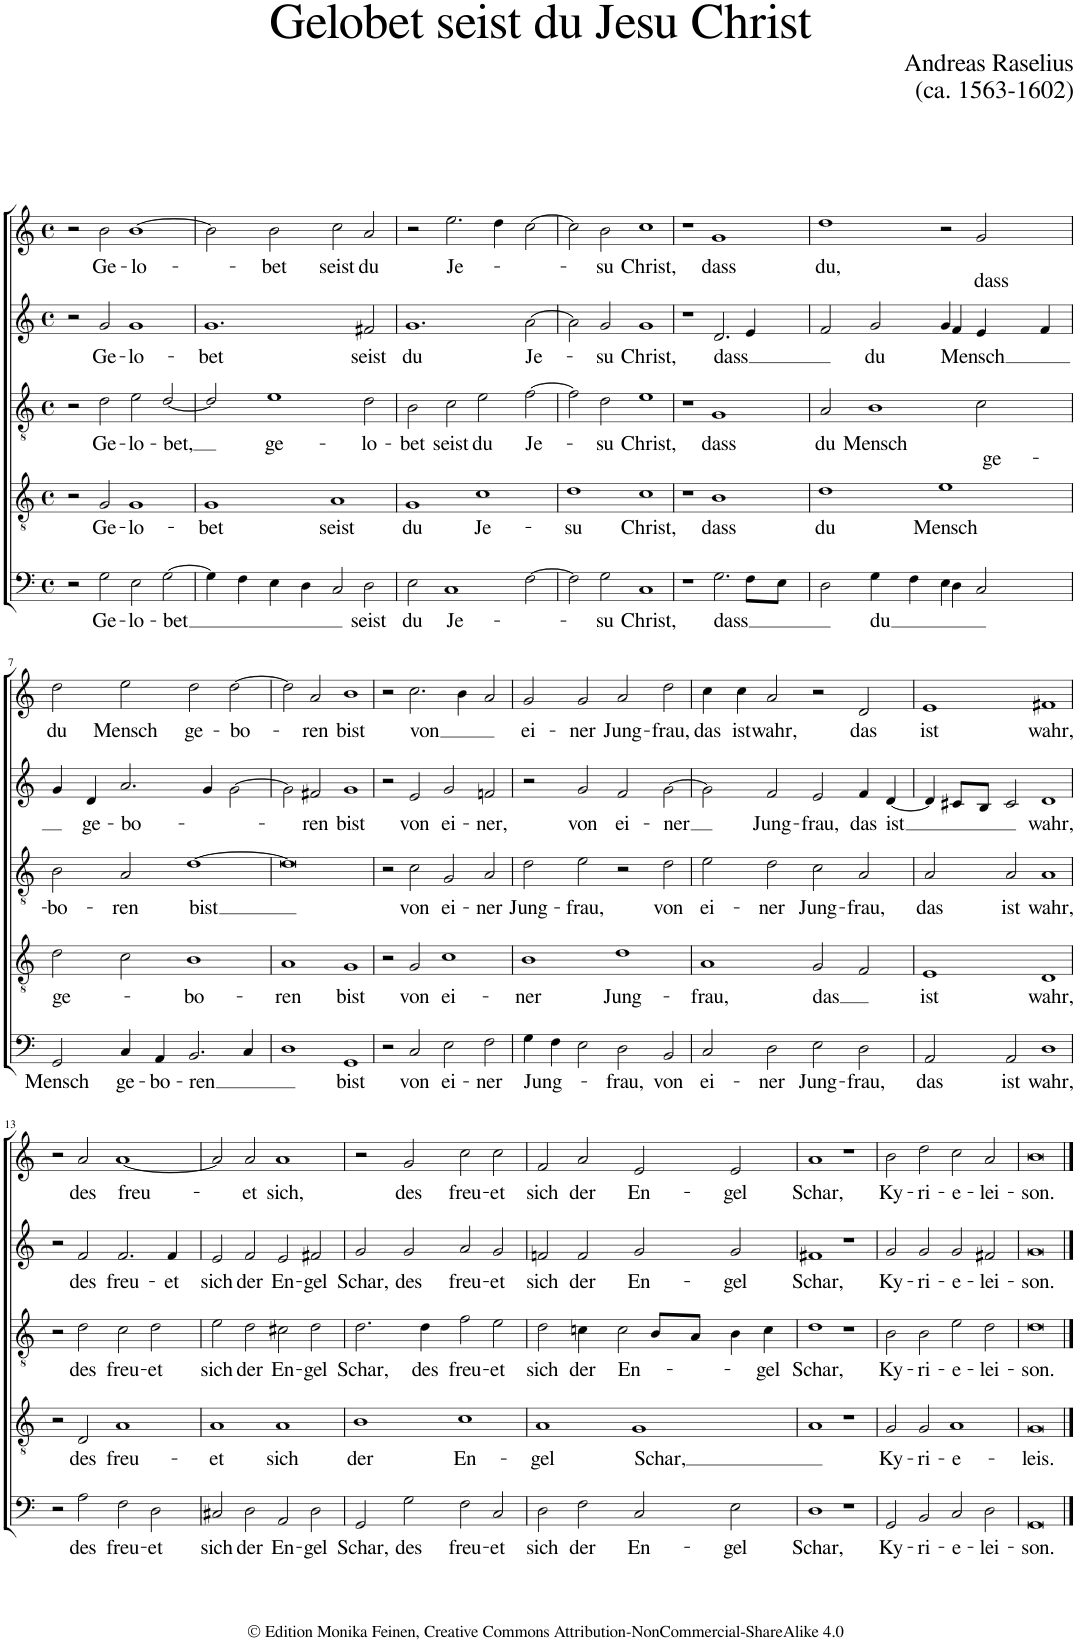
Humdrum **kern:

**kern	**text	**kern	**text	**kern	**text	**kern	**text	**kern	**text
*part5	*part5	*part4	*part4	*part3	*part3	*part2	*part2	*part1	*part1
*staff5	*staff5	*staff4	*staff4	*staff3	*staff3	*staff2	*staff2	*staff1	*staff1
*I"Bassus	*	*I"Tenor	*	*I"Altus	*	*I"Quintus	*	*I"Cantus	*
*clefF4	*	*clefGv2	*	*clefGv2	*	*clefG2	*	*clefG2	*
*k[]	*	*k[]	*	*k[]	*	*k[]	*	*k[]	*
*M4/2	*	*M4/2	*	*M4/2	*	*M4/2	*	*M4/2	*
*met(c)	*	*met(c)	*	*met(c)	*	*met(c)	*	*met(c)	*
=1	=1	=1	=1	=1	=1	=1	=1	=1	=1
2r	.	2r	.	2r	.	2r	.	2r	.
!	!LO:LY:b	!	!LO:LY:b	!	!LO:LY:b	!	!LO:LY:b	!	!LO:LY:b
2G\	Ge-	2G/	Ge-	2d\	Ge-	2g/	Ge-	2b\	Ge-
!	!LO:LY:b	!	!LO:LY:b	!	!LO:LY:b	!	!LO:LY:b	!	!LO:LY:b
2E\	-lo-	1G	-lo-	2e\	-lo-	1g	-lo-	[1b	-lo-
!	!LO:LY:b	!	!	!	!LO:LY:b	!	!	!	!
[2G\	-bet	.	.	[2d/	-bet,	.	.	.	.
=2	=2	=2	=2	=2	=2	=2	=2	=2	=2
!	!	!	!LO:LY:b	!	!	!	!LO:LY:b	!	!
4G\]	.	1G	-bet	2d/]	.	1.g	-bet	2b\]	.
4F\	.	.	.	.	.	.	.	.	.
!	!	!	!	!	!LO:LY:b	!	!	!	!LO:LY:b
4E\	.	.	.	1e	ge-	.	.	2b\	-bet
4D\	.	.	.	.	.	.	.	.	.
!	!	!	!LO:LY:b	!	!	!	!	!	!LO:LY:b
2C/	.	1A	seist	.	.	.	.	2cc\	seist
!	!LO:LY:b	!	!	!	!LO:LY:b	!	!LO:LY:b	!	!LO:LY:b
2D\	seist	.	.	2d\	-lo-	2f#X/	seist	2a/	du
=3	=3	=3	=3	=3	=3	=3	=3	=3	=3
!	!LO:LY:b	!	!LO:LY:b	!	!LO:LY:b	!	!LO:LY:b	!	!
2E\	du	1G	du	2B\	-bet	1.g	du	2r	.
!	!LO:LY:b	!	!	!	!LO:LY:b	!	!	!	!LO:LY:b
1C	Je-	.	.	2c\	seist	.	.	2.ee\	Je-
!	!	!	!LO:LY:b	!	!LO:LY:b	!	!	!	!
.	.	1c	Je-	2e\	du	.	.	.	.
.	.	.	.	.	.	.	.	4dd\	.
!	!	!	!	!	!LO:LY:b	!	!LO:LY:b	!	!
[2F\	.	.	.	[2f\	-Je-	[2a\	Je-	[2cc\	.
=4	=4	=4	=4	=4	=4	=4	=4	=4	=4
!	!	!	!LO:LY:b	!	!	!	!	!	!
2F\]	.	1d	-su	2f\]	.	2a\]	.	2cc\]	.
!	!LO:LY:b	!	!	!	!LO:LY:b	!	!LO:LY:b	!	!LO:LY:b
2G\	-su	.	.	2d\	-su	2g/	-su	2b\	-su
!	!LO:LY:b	!	!LO:LY:b	!	!LO:LY:b	!	!LO:LY:b	!	!LO:LY:b
1C	Christ,	1c	Christ,	1e	Christ,	1g	Christ,	1cc	Christ,
=5	=5	=5	=5	=5	=5	=5	=5	=5	=5
1r	.	1r	.	1r	.	1r	.	1r	.
!	!LO:LY:b	!	!LO:LY:b	!	!LO:LY:b	!	!LO:LY:b	!	!LO:LY:b
2.G\	dass	1B	dass	1G	dass	2.d/	dass	1g	dass
8F\L	.	.	.	.	.	4e/	.	.	.
8E\J	.	.	.	.	.	.	.	.	.
=6	=6	=6	=6	=6	=6	=6	=6	=6	=6
!	!	!	!LO:LY:b	!	!LO:LY:b	!	!	!	!LO:LY:b
2D\	.	1d	du	2A/	du	2f/	.	1dd	du,
!	!LO:LY:b	!	!	!	!LO:LY:b	!	!LO:LY:b	!	!
4G\	du	.	.	1B	Mensch	2g/	du	.	.
4F\	.	.	.	.	.	.	.	.	.
!	!	!	!LO:LY:b	!	!	!	!LO:LY:b	!	!
4E\	.	1e	Mensch	.	.	4g/	-Mensch	2r	.
4D\	.	.	.	.	.	4f/	.	.	.
!	!	!	!	!	!LO:LY:b	!	!	!	!LO:LY:b
2C/	.	.	.	2c\	ge-	4e/	.	2g/	dass
.	.	.	.	.	.	4f/	.	.	.
!!LO:LB:g=z
=7	=7	=7	=7	=7	=7	=7	=7	=7	=7
!	!LO:LY:b	!	!LO:LY:b	!	!LO:LY:b	!	!	!	!LO:LY:b
2GG/	Mensch	2d\	ge-	2B\	bo-	4g/	.	2dd\	du
!	!	!	!	!	!	!	!LO:LY:b	!	!
.	.	.	.	.	.	4d/	ge-	.	.
!	!LO:LY:b	!	!	!	!LO:LY:b	!	!LO:LY:b	!	!LO:LY:b
4C/	ge-	2c\	.	2A/	-ren	2.a/	-bo-	2ee\	Mensch
!	!LO:LY:b	!	!	!	!	!	!	!	!
4AA/	-bo-	.	.	.	.	.	.	.	.
!	!LO:LY:b	!	!LO:LY:b	!	!LO:LY:b	!	!	!	!LO:LY:b
2.BB/	-ren	1B	-bo-	[1d	bist	.	.	2dd\	ge-
.	.	.	.	.	.	4g/	.	.	.
!	!	!	!	!	!	!	!	!	!LO:LY:b
.	.	.	.	.	.	[2g\	.	[2dd\	-bo-
4C/	.	.	.	.	.	.	.	.	.
=8	=8	=8	=8	=8	=8	=8	=8	=8	=8
!	!	!	!LO:LY:b	!	!	!	!	!	!
1D	.	1A	-ren	0d]	.	2g\]	.	2dd\]	.
!	!	!	!	!	!	!	!LO:LY:b	!	!LO:LY:b
.	.	.	.	.	.	2f#X/	-ren	2a/	-ren
!	!LO:LY:b	!	!LO:LY:b	!	!	!	!LO:LY:b	!	!LO:LY:b
1GG	bist	1G	bist	.	.	1g	bist	1b	bist
=9	=9	=9	=9	=9	=9	=9	=9	=9	=9
2r	.	2r	.	2r	.	2r	.	2r	.
!	!LO:LY:b	!	!LO:LY:b	!	!LO:LY:b	!	!LO:LY:b	!	!LO:LY:b
2C/	von	2G/	von	2c\	von	2e/	von	2.cc\	von
!	!LO:LY:b	!	!LO:LY:b	!	!LO:LY:b	!	!LO:LY:b	!	!
2E\	ei-	1c	ei-	2G/	ei-	2g/	ei-	.	.
.	.	.	.	.	.	.	.	4b\	.
!	!LO:LY:b	!	!	!	!LO:LY:b	!	!LO:LY:b	!	!
2F\	-ner	.	.	2A/	-ner	2fn/	-ner,	2a/	.
=10	=10	=10	=10	=10	=10	=10	=10	=10	=10
!	!LO:LY:b	!	!LO:LY:b	!	!LO:LY:b	!	!	!	!LO:LY:b
4G\	Jung-	1B	-ner	2d\	Jung-	2r	.	2g/	ei-
4F\	.	.	.	.	.	.	.	.	.
!	!	!	!	!	!LO:LY:b	!	!LO:LY:b	!	!LO:LY:b
2E\	.	.	.	2e\	-frau,	2g/	von	2g/	-ner
!	!LO:LY:b	!	!LO:LY:b	!	!	!	!LO:LY:b	!	!LO:LY:b
2D\	-frau,	1d	Jung-	2r	.	2f/	ei-	2a/	Jung-
!	!LO:LY:b	!	!	!	!LO:LY:b	!	!LO:LY:b	!	!LO:LY:b
2BB/	von	.	.	2d\	von	[2g\	-ner	2dd\	-frau,
=11	=11	=11	=11	=11	=11	=11	=11	=11	=11
!	!LO:LY:b	!	!LO:LY:b	!	!LO:LY:b	!	!	!	!LO:LY:b
2C/	ei-	1A	-frau,	2e\	ei-	2g\]	.	4cc\	das
!	!	!	!	!	!	!	!	!	!LO:LY:b
.	.	.	.	.	.	.	.	4cc\	ist
!	!LO:LY:b	!	!	!	!LO:LY:b	!	!LO:LY:b	!	!LO:LY:b
2D\	-ner	.	.	2d\	-ner	2f/	Jung-	2a/	wahr,
!	!LO:LY:b	!	!LO:LY:b	!	!LO:LY:b	!	!LO:LY:b	!	!
2E\	Jung-	2G/	das	2c\	Jung-	2e/	-frau,	2r	.
!	!LO:LY:b	!	!	!	!LO:LY:b	!	!LO:LY:b	!	!LO:LY:b
2D\	-frau,	2F/	.	2A/	-frau,	4f/	das	2d/	das
!	!	!	!	!	!	!	!LO:LY:b	!	!
.	.	.	.	.	.	[4d/	ist	.	.
=12	=12	=12	=12	=12	=12	=12	=12	=12	=12
!	!LO:LY:b	!	!LO:LY:b	!	!LO:LY:b	!	!	!	!LO:LY:b
2AA/	das	1E	ist	2A/	das	4d/]	.	1e	ist
.	.	.	.	.	.	8c#X/L	.	.	.
.	.	.	.	.	.	8B/J	.	.	.
!	!LO:LY:b	!	!	!	!LO:LY:b	!	!	!	!
2AA/	ist	.	.	2A/	ist	2c#/	.	.	.
!	!LO:LY:b	!	!LO:LY:b	!	!LO:LY:b	!	!LO:LY:b	!	!LO:LY:b
1D	wahr,	1D	wahr,	1A	wahr,	1d	wahr,	1f#X	wahr,
!!LO:LB:g=z
=13	=13	=13	=13	=13	=13	=13	=13	=13	=13
2r	.	2r	.	2r	.	2r	.	2r	.
!	!LO:LY:b	!	!LO:LY:b	!	!LO:LY:b	!	!LO:LY:b	!	!LO:LY:b
2A\	des	2D/	des	2d\	des	2f/	des	2a/	des
!	!LO:LY:b	!	!LO:LY:b	!	!LO:LY:b	!	!LO:LY:b	!	!LO:LY:b
2F\	freu-	1A	freu-	2c\	freu-	2.f/	freu-	[1a	freu-
!	!LO:LY:b	!	!	!	!LO:LY:b	!	!	!	!
2D\	-et	.	.	2d\	-et	.	.	.	.
!	!	!	!	!	!	!	!LO:LY:b	!	!
.	.	.	.	.	.	4f/	-et	.	.
=14	=14	=14	=14	=14	=14	=14	=14	=14	=14
!	!LO:LY:b	!	!LO:LY:b	!	!LO:LY:b	!	!LO:LY:b	!	!
2C#X/	sich	1A	-et	2e\	sich	2e/	sich	2a/]	.
!	!LO:LY:b	!	!	!	!LO:LY:b	!	!LO:LY:b	!	!LO:LY:b
2D\	der	.	.	2d\	der	2f/	der	2a/	-et
!	!LO:LY:b	!	!LO:LY:b	!	!LO:LY:b	!	!LO:LY:b	!	!LO:LY:b
2AA/	En-	1A	sich	2c#X\	En-	2e/	En-	1a	sich,
!	!LO:LY:b	!	!	!	!LO:LY:b	!	!LO:LY:b	!	!
2D\	-gel	.	.	2d\	-gel	2f#X/	-gel	.	.
=15	=15	=15	=15	=15	=15	=15	=15	=15	=15
!	!LO:LY:b	!	!LO:LY:b	!	!LO:LY:b	!	!LO:LY:b	!	!
2GG/	Schar,	1B	der	2.d\	Schar,	2g/	Schar,	2r	.
!	!LO:LY:b	!	!	!	!	!	!LO:LY:b	!	!LO:LY:b
2G\	des	.	.	.	.	2g/	des	2g/	des
!	!	!	!	!	!LO:LY:b	!	!	!	!
.	.	.	.	4d\	des	.	.	.	.
!	!LO:LY:b	!	!LO:LY:b	!	!LO:LY:b	!	!LO:LY:b	!	!LO:LY:b
2F\	freu-	1c	En-	2f\	freu-	2a/	freu-	2cc\	freu-
!	!LO:LY:b	!	!	!	!LO:LY:b	!	!LO:LY:b	!	!LO:LY:b
2C/	-et	.	.	2e\	-et	2g/	-et	2cc\	-et
=16	=16	=16	=16	=16	=16	=16	=16	=16	=16
!	!LO:LY:b	!	!LO:LY:b	!	!LO:LY:b	!	!LO:LY:b	!	!LO:LY:b
2D\	sich	1A	-gel	2d\	sich	2fn/	sich	2f/	sich
!	!LO:LY:b	!	!	!	!LO:LY:b	!	!LO:LY:b	!	!LO:LY:b
2F\	der	.	.	4cn\	der	2f/	der	2a/	der
!	!	!	!	!	!LO:LY:b	!	!	!	!
.	.	.	.	2c\	En-	.	.	.	.
!	!LO:LY:b	!	!LO:LY:b	!	!	!	!LO:LY:b	!	!LO:LY:b
2C/	En-	1G	Schar,	.	.	2g/	En-	2e/	En-
.	.	.	.	8B/L	.	.	.	.	.
.	.	.	.	8A/J	.	.	.	.	.
!	!LO:LY:b	!	!	!	!	!	!LO:LY:b	!	!LO:LY:b
2E\	-gel	.	.	4B\	.	2g/	-gel	2e/	-gel
!	!	!	!	!	!LO:LY:b	!	!	!	!
.	.	.	.	4c\	-gel	.	.	.	.
=17	=17	=17	=17	=17	=17	=17	=17	=17	=17
!	!LO:LY:b	!	!	!	!LO:LY:b	!	!LO:LY:b	!	!LO:LY:b
1D	Schar,	1A	.	1d	Schar,	1f#X	Schar,	1a	Schar,
1r	.	1r	.	1r	.	1r	.	1r	.
=18	=18	=18	=18	=18	=18	=18	=18	=18	=18
!	!LO:LY:b	!	!LO:LY:b	!	!LO:LY:b	!	!LO:LY:b	!	!LO:LY:b
2GG/	Ky-	2G/	Ky-	2B\	Ky-	2g/	Ky-	2b\	Ky-
!	!LO:LY:b	!	!LO:LY:b	!	!LO:LY:b	!	!LO:LY:b	!	!LO:LY:b
2BB/	-ri-	2G/	-ri-	2B\	-ri-	2g/	-ri-	2dd\	-ri-
!	!LO:LY:b	!	!LO:LY:b	!	!LO:LY:b	!	!LO:LY:b	!	!LO:LY:b
2C/	-e-	1A	-e-	2e\	-e-	2g/	-e-	2cc\	-e-
!	!LO:LY:b	!	!	!	!LO:LY:b	!	!LO:LY:b	!	!LO:LY:b
2D\	-lei-	.	.	2d\	-lei-	2f#X/	-lei-	2a/	-lei-
=19	=19	=19	=19	=19	=19	=19	=19	=19	=19
!	!LO:LY:b	!	!LO:LY:b	!	!LO:LY:b	!	!LO:LY:b	!	!LO:LY:b
0GG	-son.	0G	-leis.	0d	-son.	0g	-son.	0b	-son.
==	==	==	==	==	==	==	==	==	==
*-	*-	*-	*-	*-	*-	*-	*-	*-	*-
